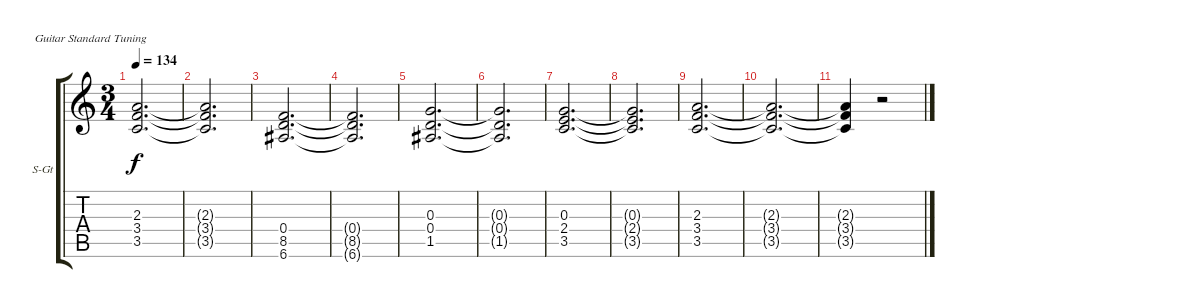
\bracketExtendMode groupsimilarinstruments
\firstSystemTrackNameOrientation horizontal
\otherSystemsTrackNameOrientation horizontal
\track ("Pad" "S-Gt") {instrument pad7halo}
\staff {score tabs}
\tuning (E4 B3 G3 D3 A2 E2)
\displaytranspose 12
\ts (3 4)
\tempo 134
\clef g2
\ks c
(2.3 3.4 3.5).2{d dy f} |
(2.3{t} 3.4{t} 3.5{t}).2{d} |
(0.4 8.5 6.6).2{d} |
(0.4{t} 8.5{t} 6.6{t}).2{d} |
(0.3 0.4 1.5).2{d} |
(0.3{t} 0.4{t} 1.5{t}).2{d} |
(0.3 2.4 3.5).2{d} |
(0.3{t} 2.4{t} 3.5{t}).2{d} |
(2.3 3.4 3.5).2{d} |
(2.3{t} 3.4{t} 3.5{t}).2{d} |
(2.3{t} 3.4{t} 3.5{t}).4 r.2
